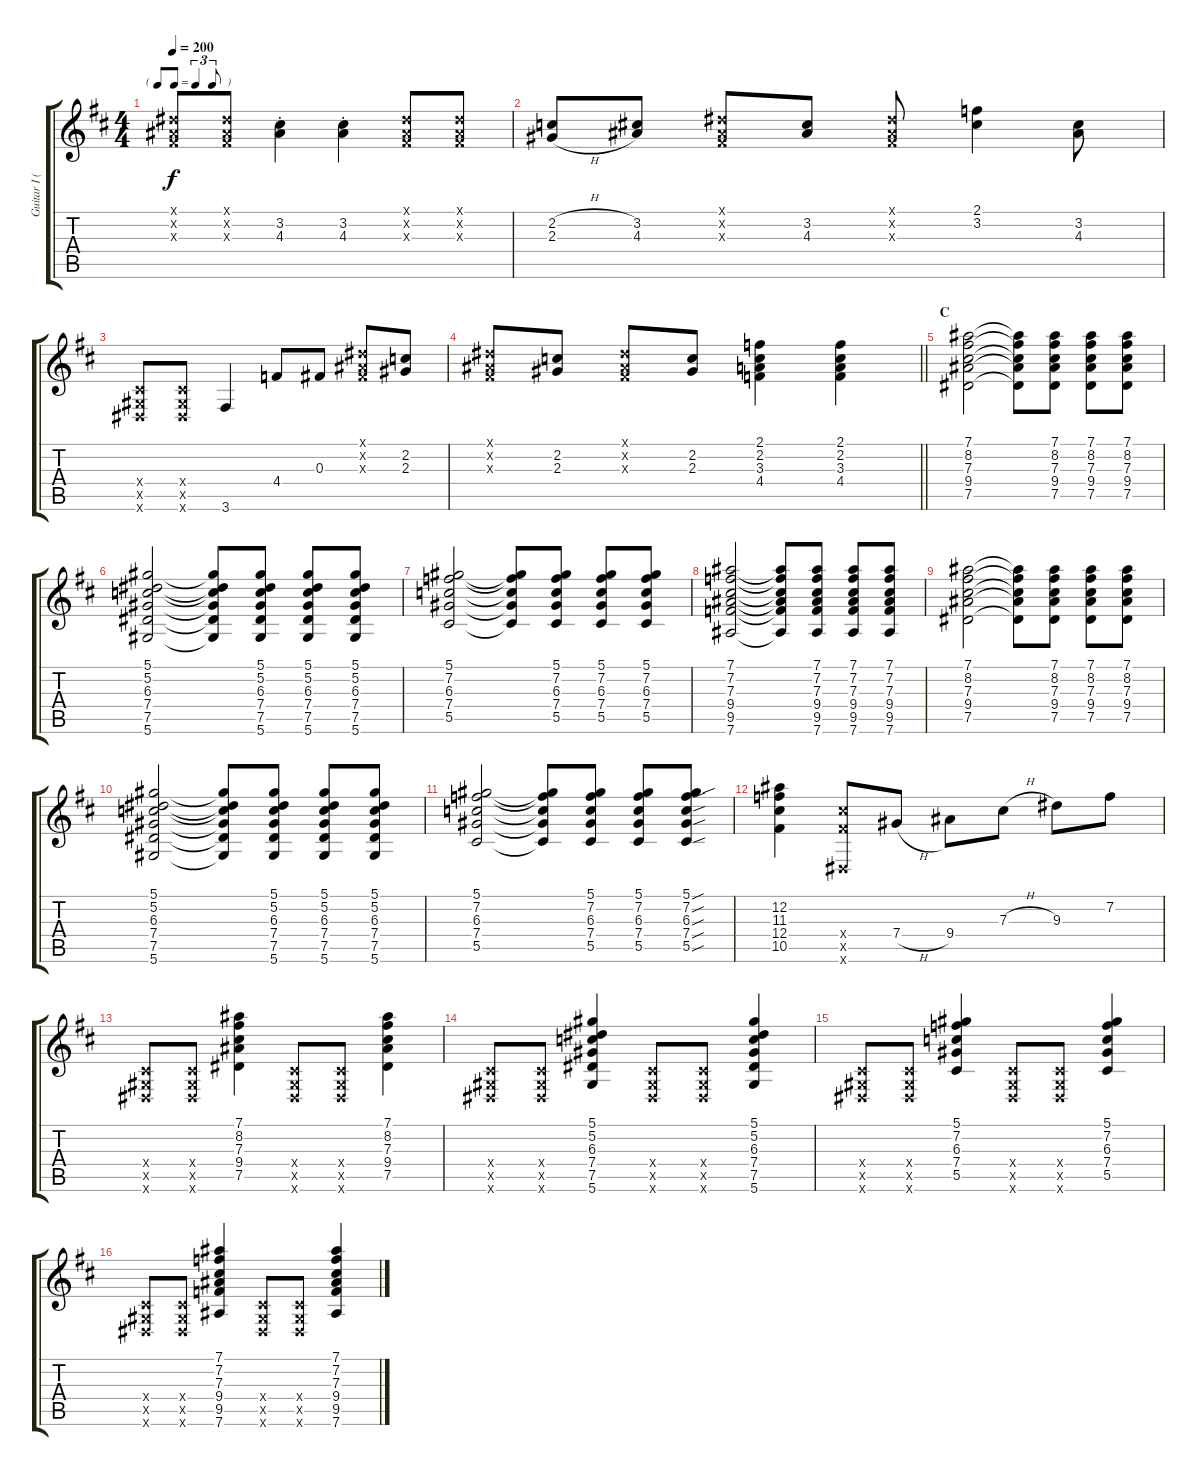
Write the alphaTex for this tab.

\track ("Guitar I (Sakito)" "Guitar I (") {instrument overdrivenguitar}
\staff {score tabs}
\tuning (Eb4 Bb3 Gb3 Db3 Ab2 Eb2) {hide}
\ts (4 4)
\tf triplet8th
\tempo 200
\clef g2
\ks d
(0.1{x} 0.2{x} 0.3{x}).8{dy f} (0.1{x} 0.2{x} 0.3{x}).8 (3.2 4.3{st}).4 (3.2 4.3{st}).4 (0.1{x} 0.2{x} 0.3{x}).8 (0.1{x} 0.2{x} 0.3{x}).8 |
(2.2{h} 2.3{h}).8 (3.2 4.3).8 (0.1{x} 0.2{x} 0.3{x}).8 (3.2 4.3).8 (0.1{x} 0.2{x} 0.3{x}).8 (2.1 3.2).4 (3.2 4.3).8 |
(0.4{x} 0.5{x} 0.6{x}).8 (0.4{x} 0.5{x} 0.6{x}).8 3.6.4 4.4.8 0.3.8 (0.1{x} 0.2{x} 0.3{x}).8 (2.2 2.3).8 |
\barLineRight lightlight
(0.1{x} 0.2{x} 0.3{x}).8 (2.2 2.3).8 (0.1{x} 0.2{x} 0.3{x}).8 (2.2 2.3).8 (2.1 2.2 3.3 4.4).4 (2.1 2.2 3.3 4.4).4 |
\section ("" "C")
(7.1 8.2 7.3 9.4 7.5).2 (7.1{t} 8.2{t} 7.3{t} 9.4{t} 7.5{t}).8 (7.1 8.2 7.3 9.4 7.5).8 (7.1 8.2 7.3 9.4 7.5).8 (7.1 8.2 7.3 9.4 7.5).8 |
(5.1 5.2 6.3 7.4 7.5 5.6).2 (5.1{t} 5.2{t} 6.3{t} 7.4{t} 7.5{t} 5.6{t}).8 (5.1 5.2 6.3 7.4 7.5 5.6).8 (5.1 5.2 6.3 7.4 7.5 5.6).8 (5.1 5.2 6.3 7.4 7.5 5.6).8 |
(5.1 7.2 6.3 7.4 5.5).2 (5.1{t} 7.2{t} 6.3{t} 7.4{t} 5.5{t}).8 (5.1 7.2 6.3 7.4 5.5).8 (5.1 7.2 6.3 7.4 5.5).8 (5.1 7.2 6.3 7.4 5.5).8 |
(7.1 7.2 7.3 9.4 9.5 7.6).2 (7.1{t} 7.2{t} 7.3{t} 9.4{t} 9.5{t} 7.6{t}).8 (7.1 7.2 7.3 9.4 9.5 7.6).8 (7.1 7.2 7.3 9.4 9.5 7.6).8 (7.1 7.2 7.3 9.4 9.5 7.6).8 |
(7.1 8.2 7.3 9.4 7.5).2 (7.1{t} 8.2{t} 7.3{t} 9.4{t} 7.5{t}).8 (7.1 8.2 7.3 9.4 7.5).8 (7.1 8.2 7.3 9.4 7.5).8 (7.1 8.2 7.3 9.4 7.5).8 |
(5.1 5.2 6.3 7.4 7.5 5.6).2 (5.1{t} 5.2{t} 6.3{t} 7.4{t} 7.5{t} 5.6{t}).8 (5.1 5.2 6.3 7.4 7.5 5.6).8 (5.1 5.2 6.3 7.4 7.5 5.6).8 (5.1 5.2 6.3 7.4 7.5 5.6).8 |
(5.1 7.2 6.3 7.4 5.5).2 (5.1{t} 7.2{t} 6.3{t} 7.4{t} 5.5{t}).8 (5.1 7.2 6.3 7.4 5.5).8 (5.1 7.2 6.3 7.4 5.5).8 (5.1{sou} 7.2{sou} 6.3{sou} 7.4{sou} 5.5{sou}).8 |
(12.2 11.3 12.4 10.5).4 (12.4{x} 10.5{x} 0.6{x}).8 7.4{h}.8 9.4.8 7.3{h}.8 9.3.8 7.2.8 |
(0.4{x} 0.5{x} 0.6{x}).8 (0.4{x} 0.5{x} 0.6{x}).8 (7.1 8.2 7.3 9.4 7.5).4 (0.4{x} 0.5{x} 0.6{x}).8 (0.4{x} 0.5{x} 0.6{x}).8 (7.1 8.2 7.3 9.4 7.5).4 |
(0.4{x} 0.5{x} 0.6{x}).8 (0.4{x} 0.5{x} 0.6{x}).8 (5.1 5.2 6.3 7.4 7.5 5.6).4 (0.4{x} 0.5{x} 0.6{x}).8 (0.4{x} 0.5{x} 0.6{x}).8 (5.1 5.2 6.3 7.4 7.5 5.6).4 |
(0.4{x} 0.5{x} 0.6{x}).8 (0.4{x} 0.5{x} 0.6{x}).8 (5.1 7.2 6.3 7.4 5.5).4 (0.4{x} 0.5{x} 0.6{x}).8 (0.4{x} 0.5{x} 0.6{x}).8 (5.1 7.2 6.3 7.4 5.5).4 |
(0.4{x} 0.5{x} 0.6{x}).8 (0.4{x} 0.5{x} 0.6{x}).8 (7.1 7.2 7.3 9.4 9.5 7.6).4 (0.4{x} 0.5{x} 0.6{x}).8 (0.4{x} 0.5{x} 0.6{x}).8 (7.1 7.2 7.3 9.4 9.5 7.6).4
